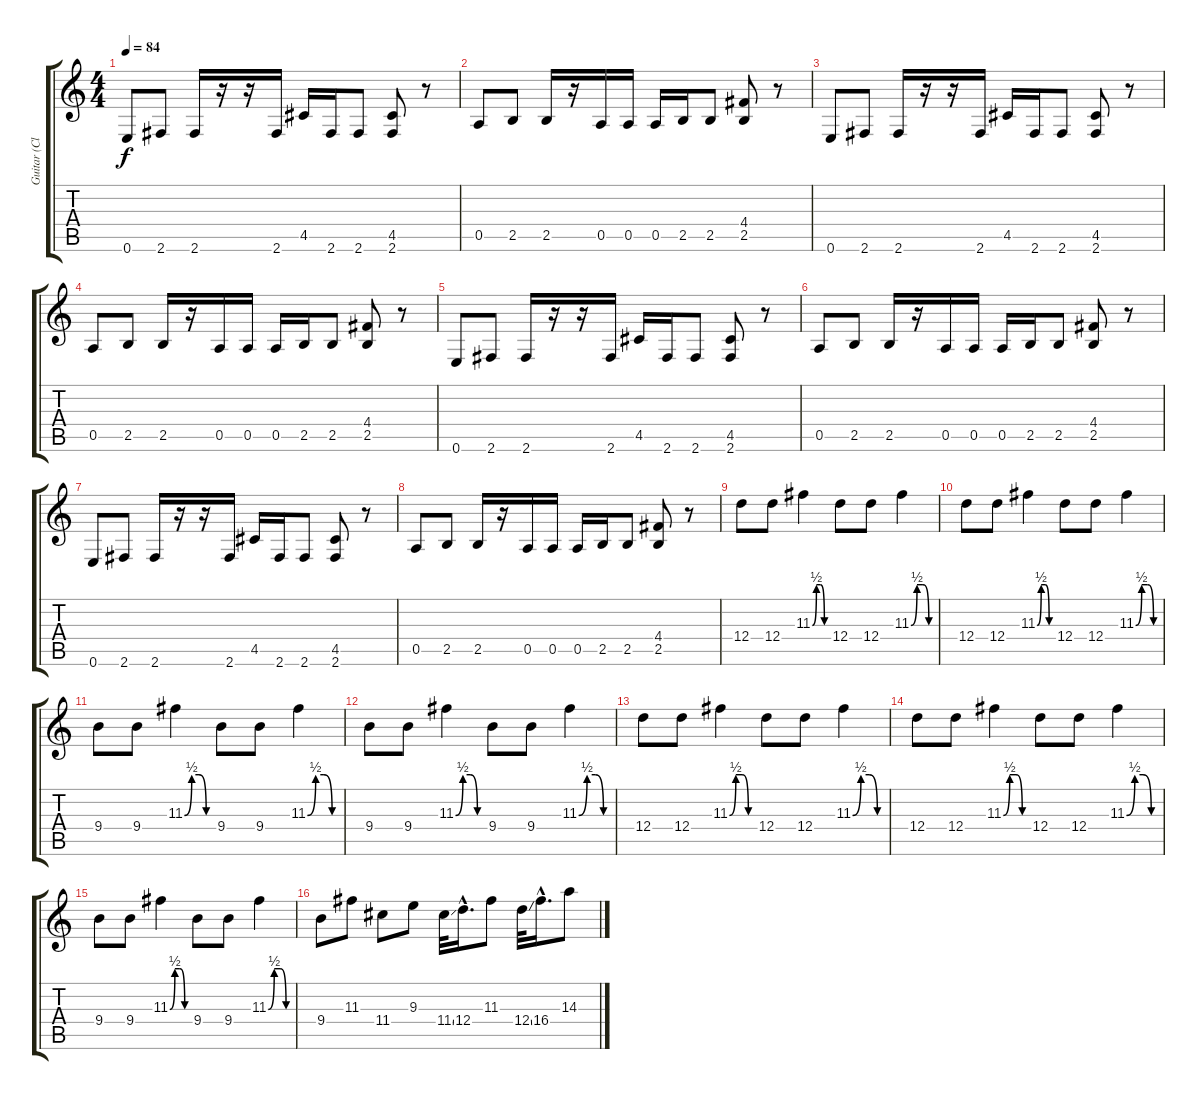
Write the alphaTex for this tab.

\track ("Guitar (Clean)" "Guitar (Cl") {instrument electricguitarclean}
\staff {score tabs}
\tuning (E4 B3 G3 D3 A2 E2) {hide}
\ts (4 4)
\tempo 84
\clef g2
\ks c
0.6.8{dy f} 2.6.8 2.6.16 r.16 r.16 2.6.16 4.5.16 2.6.16 2.6.8 (4.5 2.6).8 r.8 |
0.5.8 2.5.8 2.5.16 r.16 0.5.16 0.5.16 0.5.16 2.5.16 2.5.8 (4.4 2.5).8 r.8 |
0.6.8 2.6.8 2.6.16 r.16 r.16 2.6.16 4.5.16 2.6.16 2.6.8 (4.5 2.6).8 r.8 |
0.5.8 2.5.8 2.5.16 r.16 0.5.16 0.5.16 0.5.16 2.5.16 2.5.8 (4.4 2.5).8 r.8 |
0.6.8 2.6.8 2.6.16 r.16 r.16 2.6.16 4.5.16 2.6.16 2.6.8 (4.5 2.6).8 r.8 |
0.5.8 2.5.8 2.5.16 r.16 0.5.16 0.5.16 0.5.16 2.5.16 2.5.8 (4.4 2.5).8 r.8 |
0.6.8 2.6.8 2.6.16 r.16 r.16 2.6.16 4.5.16 2.6.16 2.6.8 (4.5 2.6).8 r.8 |
0.5.8 2.5.8 2.5.16 r.16 0.5.16 0.5.16 0.5.16 2.5.16 2.5.8 (4.4 2.5).8 r.8 |
12.4.8 12.4.8 11.3{be (custom 0 0 15 2 30 2 45 0 60 0)}.4 12.4.8 12.4.8 11.3{be (custom 0 0 15 2 30 2 45 0 60 0)}.4 |
12.4.8 12.4.8 11.3{be (custom 0 0 15 2 30 2 45 0 60 0)}.4 12.4.8 12.4.8 11.3{be (custom 0 0 15 2 30 2 45 0 60 0)}.4 |
9.4.8 9.4.8 11.3{be (custom 0 0 15 2 30 2 45 0 60 0)}.4 9.4.8 9.4.8 11.3{be (custom 0 0 15 2 30 2 45 0 60 0)}.4 |
9.4.8 9.4.8 11.3{be (custom 0 0 15 2 30 2 45 0 60 0)}.4 9.4.8 9.4.8 11.3{be (custom 0 0 15 2 30 2 45 0 60 0)}.4 |
12.4.8 12.4.8 11.3{be (custom 0 0 15 2 30 2 45 0 60 0)}.4 12.4.8 12.4.8 11.3{be (custom 0 0 15 2 30 2 45 0 60 0)}.4 |
12.4.8 12.4.8 11.3{be (custom 0 0 15 2 30 2 45 0 60 0)}.4 12.4.8 12.4.8 11.3{be (custom 0 0 15 2 30 2 45 0 60 0)}.4 |
9.4.8 9.4.8 11.3{be (custom 0 0 15 2 30 2 45 0 60 0)}.4 9.4.8 9.4.8 11.3{be (custom 0 0 15 2 30 2 45 0 60 0)}.4 |
9.4.8 11.3.8 11.4.8 9.3.8 11.4{ss}.32 12.4{hac}.16{d} 11.3.8 12.4{ss}.32 16.4{hac}.16{d} 14.3.8
